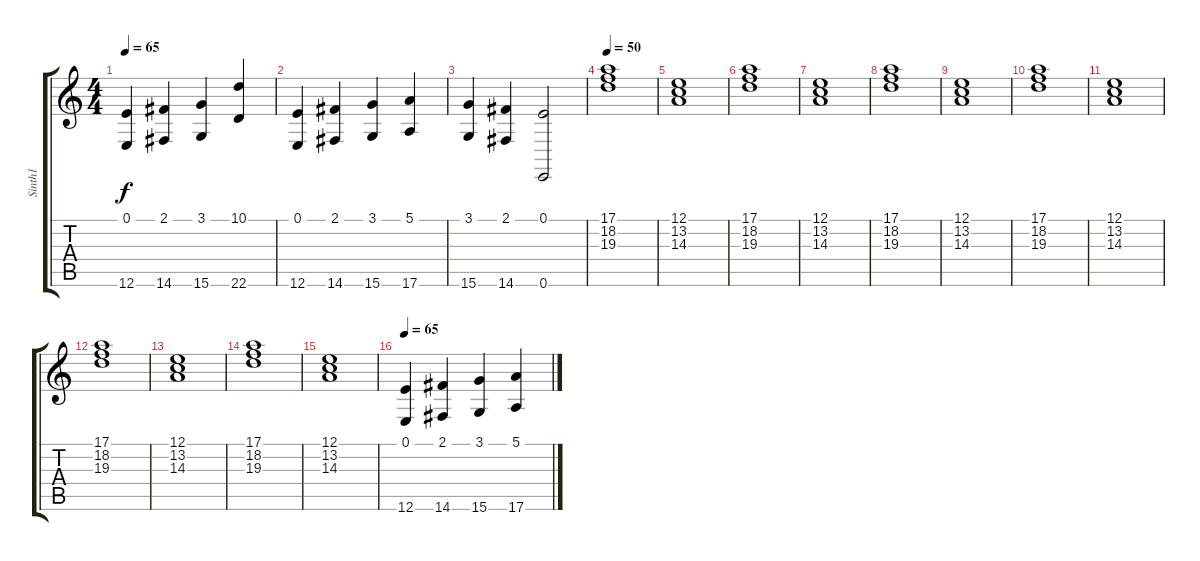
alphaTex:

\track ("Sinth1" "Sinth1") {instrument stringensemble2}
\staff {score tabs}
\tuning (E4 B3 G3 D3 A2 E2) {hide}
\ts (4 4)
\tempo 65
\clef g2
\ks c
(0.1 12.6).4{dy f} (2.1 14.6).4 (3.1 15.6).4 (10.1 22.6).4 |
(0.1 12.6).4 (2.1 14.6).4 (3.1 15.6).4 (5.1 17.6).4 |
(3.1 15.6).4 (2.1 14.6).4 (0.1 0.6).2 |
\tempo 50
(17.1 18.2 19.3).1 |
(12.1 13.2 14.3).1 |
(17.1 18.2 19.3).1 |
(12.1 13.2 14.3).1 |
(17.1 18.2 19.3).1 |
(12.1 13.2 14.3).1 |
(17.1 18.2 19.3).1 |
(12.1 13.2 14.3).1 |
(17.1 18.2 19.3).1 |
(12.1 13.2 14.3).1 |
(17.1 18.2 19.3).1 |
(12.1 13.2 14.3).1 |
\tempo 65
(0.1 12.6).4 (2.1 14.6).4 (3.1 15.6).4 (5.1 17.6).4
